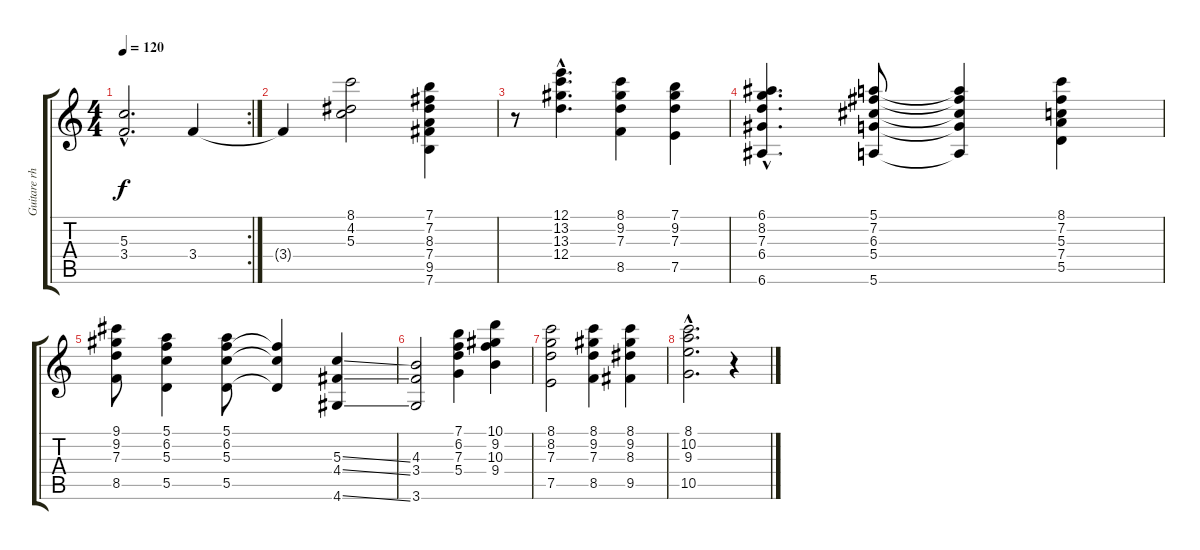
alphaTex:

\track ("Guitare rhytmique" "Guitare rh") {instrument electricguitarjazz}
\staff {score tabs}
\tuning (E4 B3 G3 D3 A2 E2) {hide}
\rc 2
\ts (4 4)
\tempo 120
\clef g2
\ks c
(5.3{hac} 3.4{hac}).2{d dy f} 3.4.4 |
3.4{t}.4 (8.1 4.2 5.3).2 (7.1 7.2 8.3 7.4 9.5 7.6).4 |
r.8 (12.1{hac} 13.2{hac} 13.3{hac} 12.4{hac}).4{d} (8.1 9.2 7.3 8.5).4 (7.1 9.2 7.3 7.5).4 |
(6.1{hac} 8.2{hac} 7.3{hac} 6.4{hac} 6.6{hac}).4{d} (5.1 7.2 6.3 5.4 5.6).8 (5.1{t} 7.2{t} 6.3{t} 5.4{t} 5.6{t}).4 (8.1 7.2 5.3 7.4 5.5).4 |
(9.1 9.2 7.3 8.5).8 (5.1 6.2 5.3 5.5).4 (5.1 6.2 5.3 5.5).8 (6.2{t} 5.3{t} 5.5{t}).4 (5.3{ss} 4.4{ss} 4.6{ss}).4 |
(4.3 3.4 3.6).2 (7.1 6.2 7.3 5.4).4 (10.1 9.2 10.3 9.4).4 |
(8.1 8.2 7.3 7.5).2 (8.1 9.2 7.3 8.5).4 (8.1 9.2 8.3 9.5).4 |
(8.1{hac} 10.2{hac} 9.3{hac} 10.5{hac}).2{d} r.4
